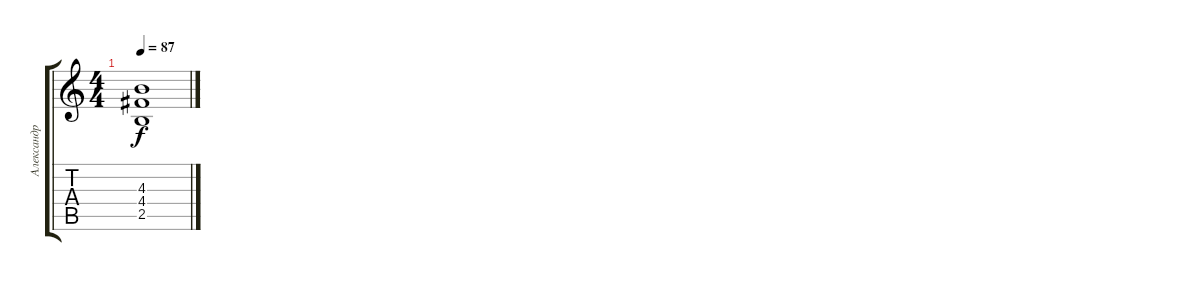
\track ("Александр Голант" "Александр ") {instrument distortionguitar}
\staff {score tabs}
\tuning (E4 B3 G3 D3 A2 E2) {hide}
\ts (4 4)
\tempo 87
\clef g2
\ks c
(4.3 4.4 2.5).1{dy f}
